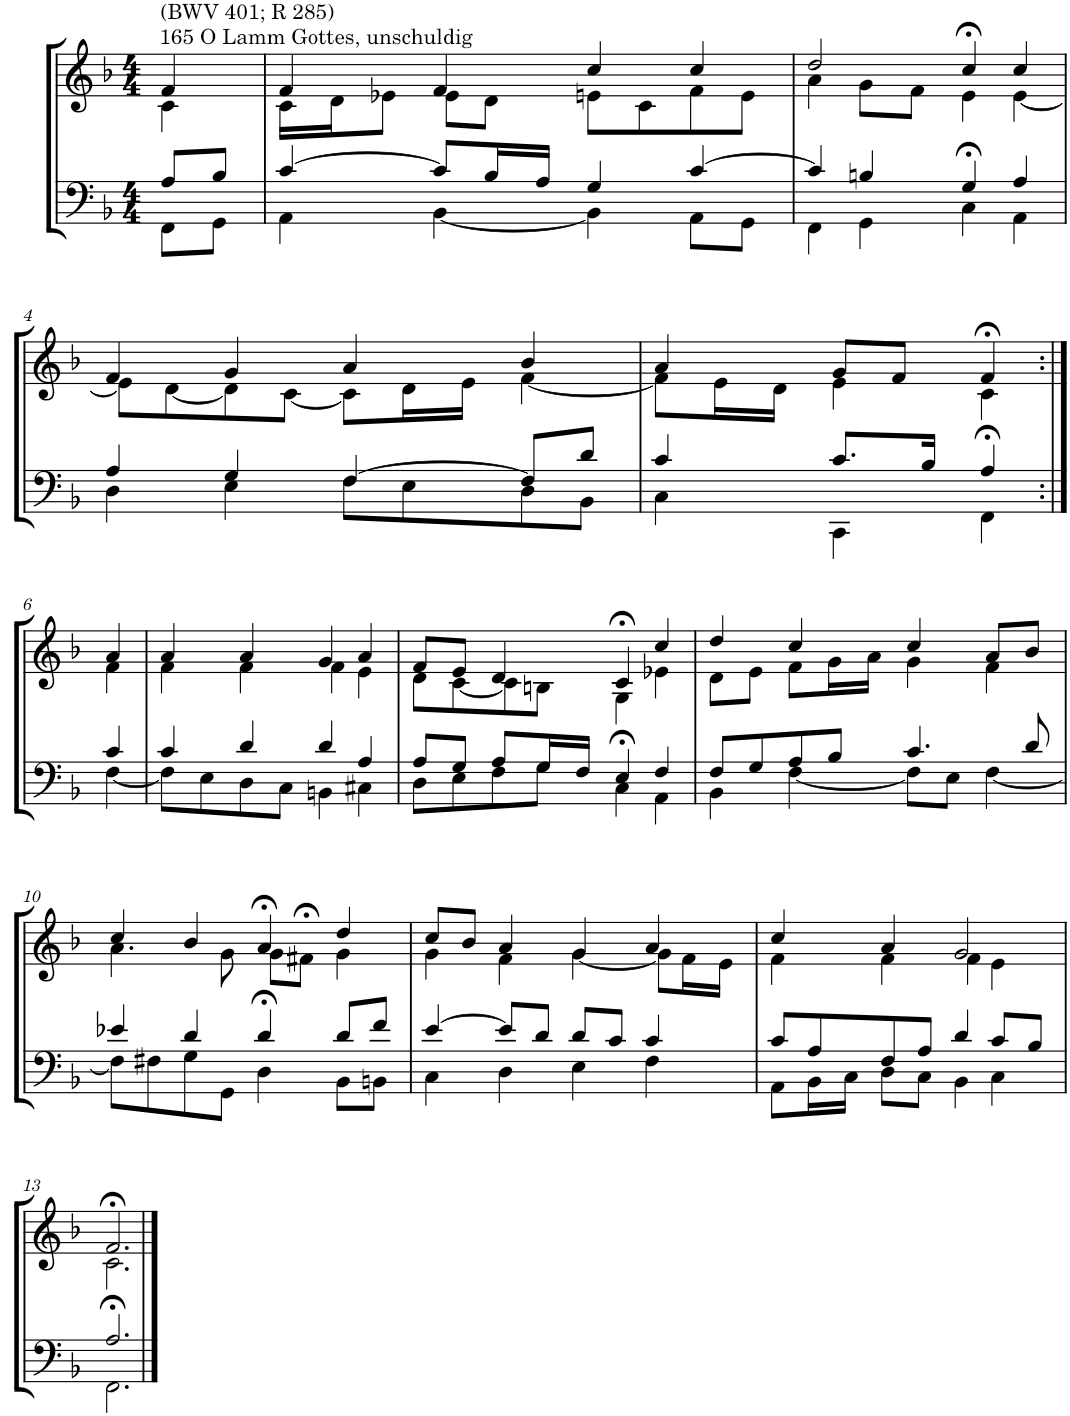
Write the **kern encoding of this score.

**kern	**kern
*part2	*part1
*staff2	*staff1
*I"Tenor/Baß	*I"Sopran/Alt
*clefF4	*clefG2
*k[b-]	*k[b-]
*M4/4	*M4/4
=1	=1
*^	*^
!	!	!LO:TX:a:t=165 O Lamm Gottes, unschuldig	!
!	!	!LO:TX:a:t=(BWV 401; R 285)	!
8A/L	8FF\L	4f/	4c\
8B-/J	8GG\J	.	.
=2	=2	=2	=2
[4c/	4AA\	4f/	16c\LL
.	.	.	16d\J
.	.	.	8e-X\J
8c/L]	[4BB-\	4f/	8e-\L
16B-/L	.	.	8d\J
16A/JJ	.	.	.
4G/	4BB-\]	4cc/	8en\L
.	.	.	8c\
[4c/	8AA\L	4cc/	8f\
.	8GG\J	.	8e\J
=3	=3	=3	=3
4c/]	4FF\	2dd/	4a\
4Bn/	4GG\	.	8g\L
.	.	.	8f\J
4G/	4C>\	4cc>/	4e\
4A/	4AA\	4cc/	[4e\
!!LO:LB:g=z	!!
=4	=4	=4	=4
4A/	4D\	4f/	8e\L]
.	.	.	[8d\
4G/	4E\	4g/	8d\]
.	.	.	[8c\J
[4F/	8F\L	4a/	8c\L]
.	8E\	.	16d\L
.	.	.	16e\JJ
8F/L]	8D\	4b-/	[4f\
8d/J	8BB-\J	.	.
=5	=5	=5	=5
4c/	4C\	4a/	8f\L]
.	.	.	16e\L
.	.	.	16d\JJ
8.c/L	4CC\	8g/L	4e\
.	.	8f/J	.
16B-/Jk	.	.	.
4A/	4FF>\	4f>/	4c\
!!LO:LB:g=z	!!
=6:|!	=6:|!	=6:|!	=6:|!
4c/	[4F\	4a/	4f\
=7	=7	=7	=7
4c/	8F\L]	4a/	4f\
.	8E\	.	.
4d/	8D\	4a/	4f\
.	8C\J	.	.
4d/	4BBn\	4g/	4f\
4A/	4C#X\	4a/	4e\
=8	=8	=8	=8
8A/L	8D\L	8f/L	8d\L
8G/J	8E\	8e/J	[8c\
8A/L	8F\	4d/	8c\]
16G/L	8G\J	.	8Bn\J
16F/JJ	.	.	.
4E/	4C>\	4c>/	4G\
4F/	4AA\	4cc/	4e-X\
=9	=9	=9	=9
8F/L	4BB-\	4dd/	8d\L
8G/	.	.	8e\J
8A/	[4F\	4cc/	8f\L
8B-/J	.	.	16g\L
.	.	.	16a\JJ
4.c/	8F\L]	4cc/	4g\
.	8E\J	.	.
.	[4F\	8a/L	4f\
8d/	.	8b-/J	.
!!LO:LB:g=z	!!
=10	=10	=10	=10
4e-X/	8F\L]	4cc/	4.a\
.	8F#X\	.	.
4d/	8G\	4b-/	.
.	8GG\J	.	8g\
4d/	4D>\	4a>/	8g\L
.	.	.	8f#X>\J
8d/L	8BB-\L	4dd/	4g\
8f/J	8BBn\J	.	.
=11	=11	=11	=11
[4e/	4C\	8cc/L	4g\
.	.	8b-/J	.
8e/L]	4D\	4a/	4f\
8d/J	.	.	.
8d/L	4E\	4g/	[4g\
8c/J	.	.	.
4c/	4F\	4a/	8g\L]
.	.	.	16f\L
.	.	.	16e\JJ
=12	=12	=12	=12
8c/L	8AA\L	4cc/	4f\
8A/	16BB-\L	.	.
.	16C\JJ	.	.
8F/	8D\L	4a/	4f\
8A/J	8C\J	.	.
4d/	4BB-\	2g/	4f\
8c/L	4C\	.	4e\
8B-/J	.	.	.
!!LO:LB:g=z	!!
=13	=13	=13	=13
2.A/	2.FF>\	2.f>/	2.c\
*v	*v	*	*
*	*v	*v
==	==
*-	*-
